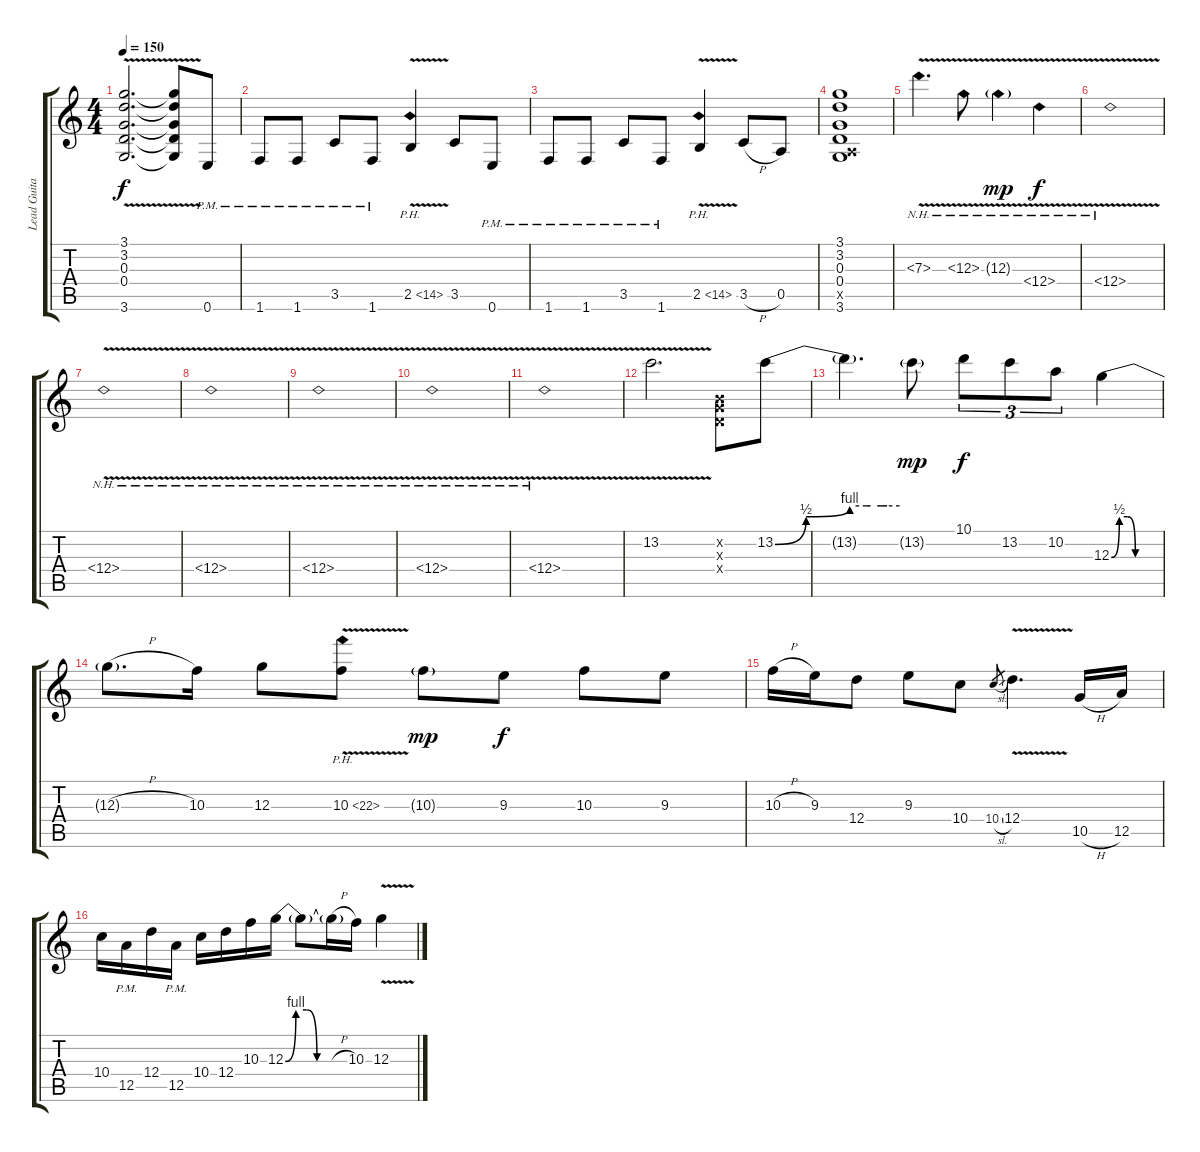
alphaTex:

\track ("Lead Guitar" "Lead Guita") {instrument distortionguitar}
\staff {score tabs}
\tuning (E4 B3 G3 D3 A2 E2) {hide}
\ts (4 4)
\tempo 150
\clef g2
\ks c
(3.1 3.2 0.3 0.4 3.6{v}).2{d dy f} (3.1{t} 3.2{t} 0.3{t} 0.4{t} 3.6{t}).8 0.6{pm}.8 |
1.6{pm}.8 1.6{pm}.8 3.5{pm}.8 1.6{pm}.8 2.5{ph 12 v}.4 3.5.8 0.6{pm}.8 |
1.6{pm}.8 1.6{pm}.8 3.5{pm}.8 1.6{pm}.8 2.5{ph 12 v}.4 3.5{h}.8 0.5.8 |
(3.1 3.2 0.3 0.4 0.5{x} 3.6).1 |
7.3{nh v}.4{d} 12.3{nh v}.8 12.3{nh v g}.4{dy mp} 12.4{nh v}.4{dy f} |
12.4{nh v}.1 |
12.4{nh v}.1 |
12.4{nh v}.1 |
12.4{nh v}.1 |
12.4{nh v}.1 |
12.4{nh v}.1 |
13.2{v}.2{d} (0.2{x} 0.3{x} 0.4{x}).8 13.2{be (custom 0 0 15 2 36 4 44 4 46 4 51 4 54 4 60 4)}.8 |
13.2{t}.4{d} 13.2{g}.8{dy mp} 10.1.8{tu (3 2) dy f} 13.2.8{tu (3 2)} 10.2.8{tu (3 2)} 12.3{be (custom 0 0 10 2 20 2 30 0 60 0)}.4 |
12.3{h t}.8{d} 10.3.16 12.3.8 10.3{ph 12 v}.8 10.3{g}.8{dy mp} 9.3.8{dy f} 10.3.8 9.3.8 |
10.3{h}.16 9.3.16 12.4.8 9.3.8 10.4.8 10.4{sl}.8{gr} 12.4{v}.4{d} 10.5{h}.16 12.5.16 |
10.4.16 12.5{pm}.16 12.4.16 12.5{pm}.16 10.4.16 12.4.16 10.3.16 12.3{be (custom 0 0 10 4 20 4 30 0 60 0)}.16 12.3{t}.8 12.3{h t}.16 10.3.16 12.3{v ss}.4
